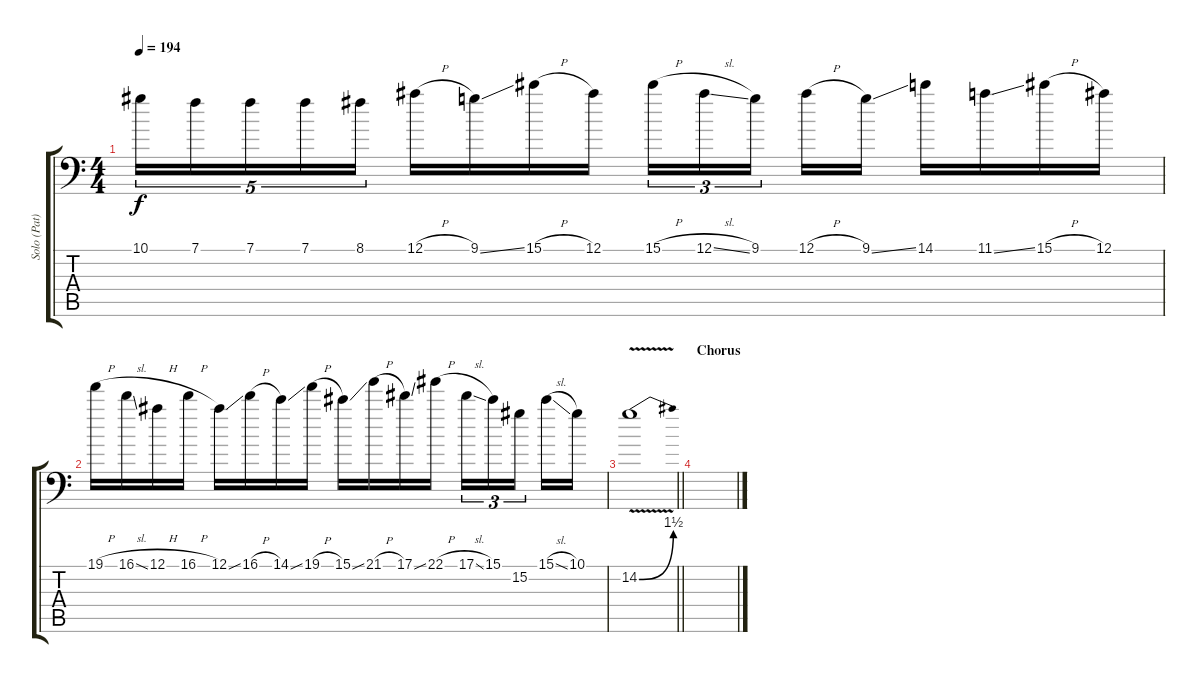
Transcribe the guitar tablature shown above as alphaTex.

\track ("Solo (Pat)" "Solo (Pat)") {instrument distortionguitar}
\staff {score tabs}
\tuning (Bb3 F3 Db3 Ab2 Eb2 Bb1) {hide}
\ts (4 4)
\tempo 194
\clef f4
\ks c
10.1.16{tu (5 4) dy f} 7.1.16{tu (5 4)} 7.1.16{tu (5 4)} 7.1.16{tu (5 4)} 8.1.16{tu (5 4)} 12.1{h}.16 9.1{ss}.16 15.1{h}.16 12.1.16 15.1{h}.16{tu (3 2)} 12.1{sl}.16{tu (3 2)} 9.1.16{tu (3 2) beam splitsecondary} 12.1{h}.16 9.1{ss}.16 14.1.16 11.1{ss}.16 15.1{h}.16 12.1.16 |
19.1{h}.16 16.1{sl}.16 12.1{h}.16 16.1{h}.16 12.1{ss}.16 16.1{h}.16 14.1{ss}.16 19.1{h}.16 15.1{ss}.16 21.1{h}.16 17.1{ss}.16 22.1{h}.16 17.1{sl}.16{tu (3 2)} 15.1.16{tu (3 2)} 15.2.16{tu (3 2) beam splitsecondary} 15.1{sl}.16 10.1.16 |
\barLineRight lightlight
14.2{be (bend 0 0 60 6) v}.1 |
\section ("" "Chorus")
